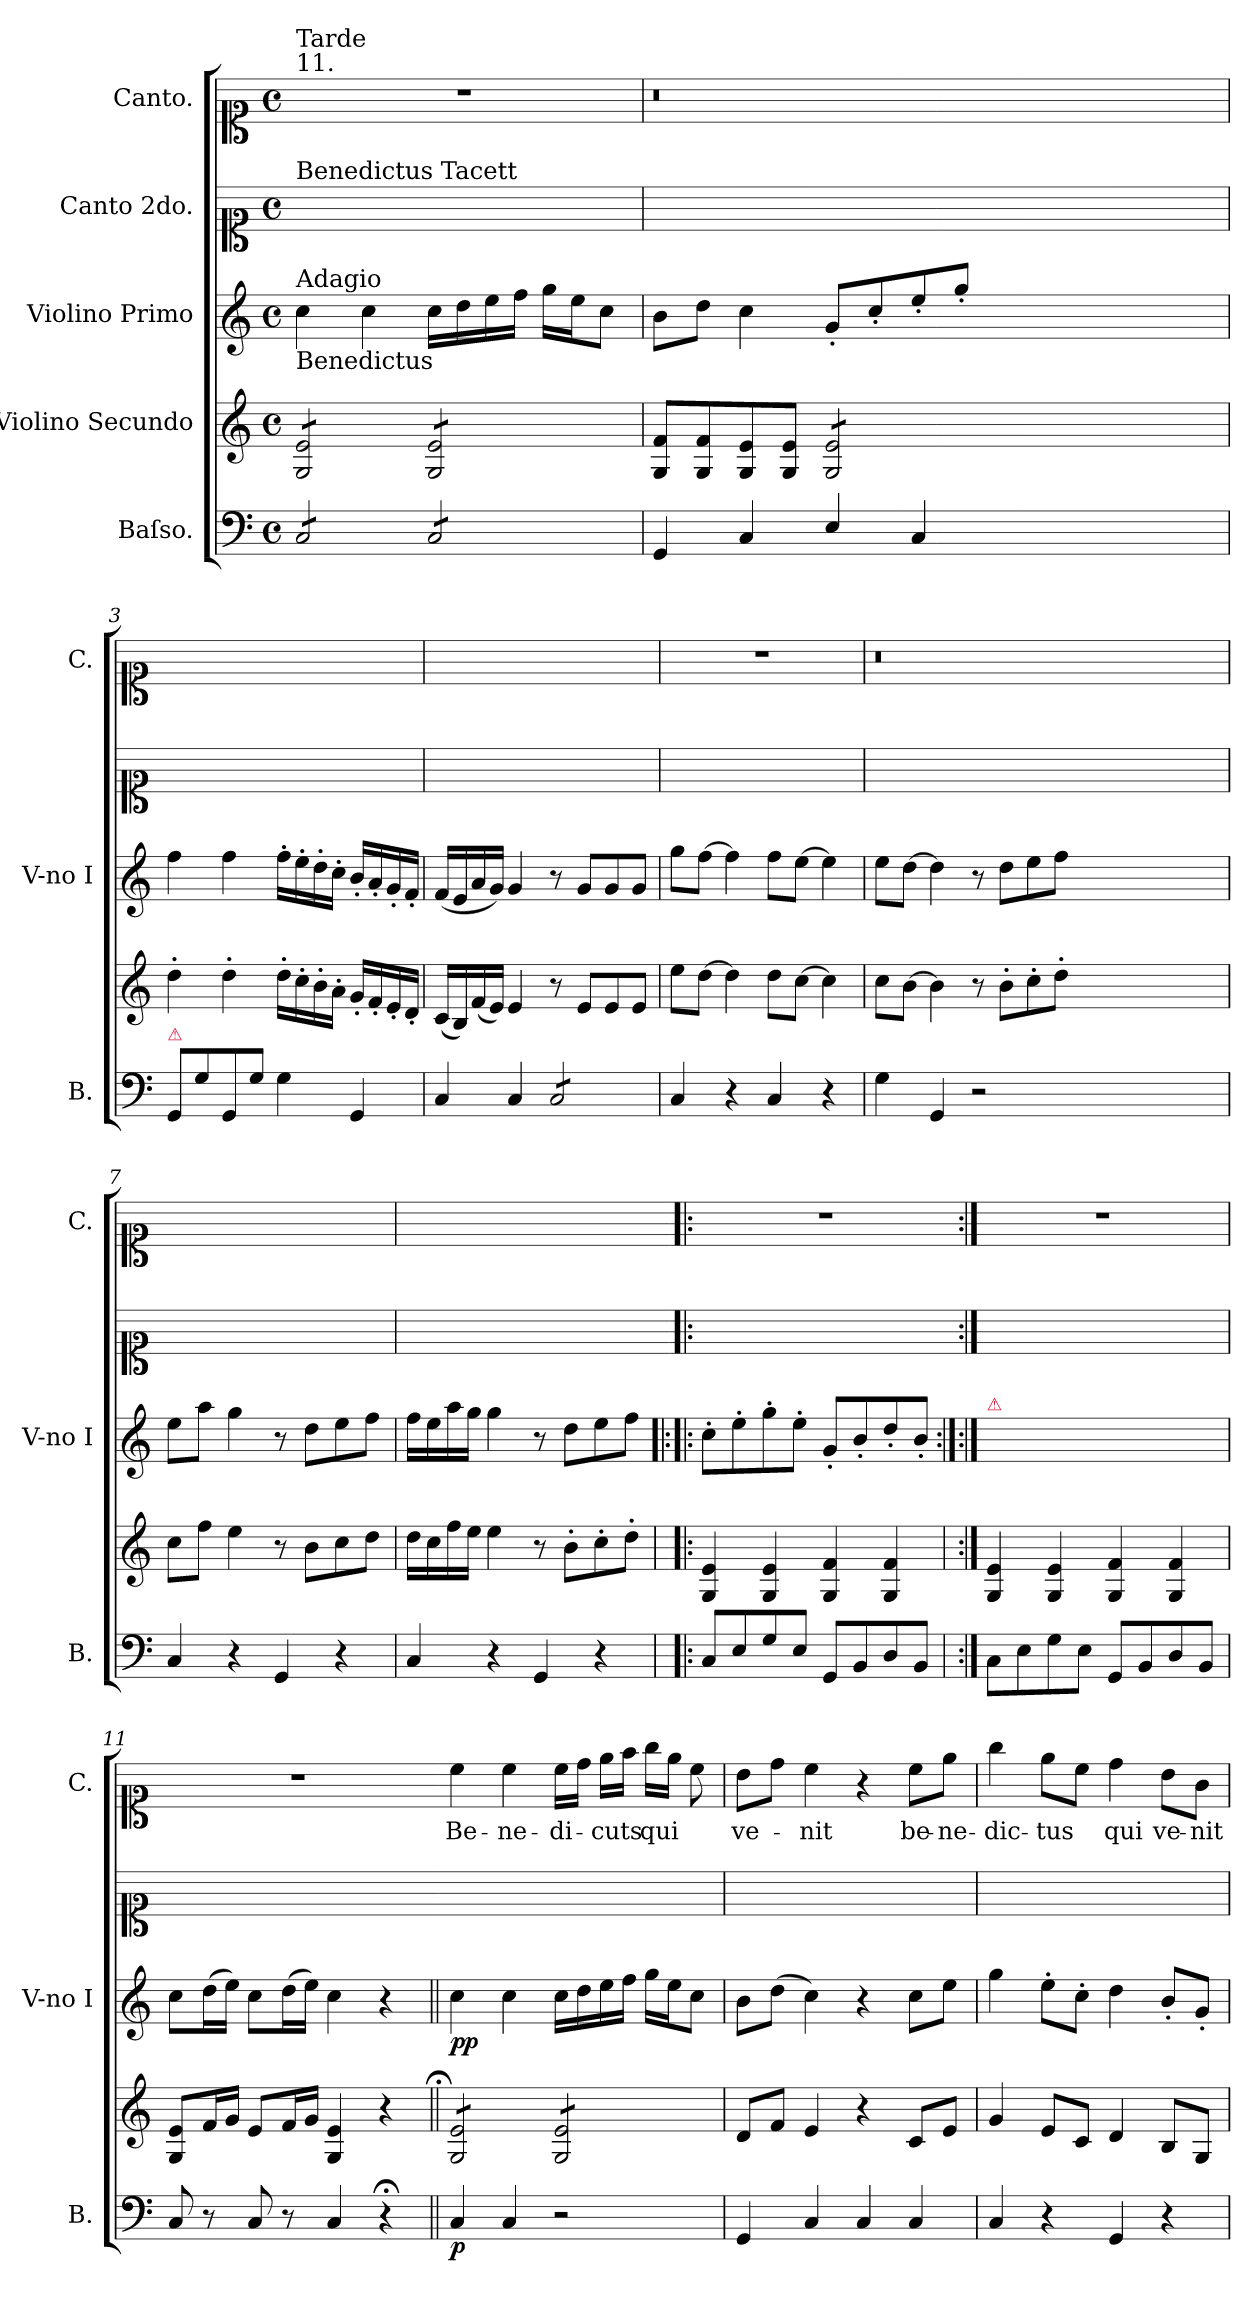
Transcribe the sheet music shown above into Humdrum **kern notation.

**kern	**dynam	**kern	**kern	**dynam	**kern	**kern	**text
*part5	*part5	*part4	*part3	*part3	*part2	*part1	*part1
*staff5	*staff5	*staff4	*staff3	*staff3	*staff2	*staff1	*staff1
*I"Baſso.	*	*I"Violino Secundo	*I"Violino Primo	*	*I"Canto 2do.	*I"Canto.	*
*I'B.	*	*	*I'V-no I	*	*	*I'C.	*
*clefF4	*	*clefG2	*clefG2	*	*clefC1	*clefC1	*
*k[]	*	*k[]	*k[]	*	*k[]	*k[]	*
*M4/4	*	*M4/4	*M4/4	*	*M4/4	*M4/4	*
*met(c)	*	*met(c)	*met(c)	*	*met(c)	*met(c)	*
=1	=1	=1	=1	=1	=1	=1	=1
!	!	!	!	!	!	!LO:TX:a:t=11.	!
!	!	!	!	!	!	!LO:TX:a:t=Tarde	!
!	!	!	!	!	!LO:TX:a:t=Benedictus Tacett	!	!
!	!	!	!LO:TX:b:t=Benedictus	!	!	!	!
!	!	!	!LO:TX:a:t=Adagio	!	!	!	!
!	!	!LO:TX:a:t=Adagio	!	!	!	!	!
!LO:TX:b:t=Benedictus	!	!	!	!	!	!	!
!LO:TX:a:t=adagio	!	!	!	!	!	!	!
*tremolo	*	*	*	*	*	*	*
*	*	*tremolo	*	*	*	*	*
8C/L	.	8G/ 8e/L	4cc\	.	1ryy	1r	.
8C/	.	8G/ 8e/	.	.	.	.	.
8C/	.	8G/ 8e/	4cc\	.	.	.	.
8C/J	.	8G/ 8e/J	.	.	.	.	.
8C/L	.	8G/ 8e/L	16cc\LL	.	.	.	.
.	.	.	16dd\	.	.	.	.
8C/	.	8G/ 8e/	16ee\	.	.	.	.
.	.	.	16ff\JJ	.	.	.	.
8C/	.	8G/ 8e/	16gg\LL	.	.	.	.
.	.	.	16ee\J	.	.	.	.
8C/J	.	8G/ 8e/J	8cc\J	.	.	.	.
*	*	*Xtremolo	*	*	*	*	*
*Xtremolo	*	*	*	*	*	*	*
=2	=2	=2	=2	=2	=2	=2	=2
4GG/	.	8G/ 8f/L	8b\L	.	1ryy	0.r	.
.	.	8G/ 8f/	8dd\J	.	.	.	.
4C/	.	8G/ 8e/	4cc\	.	.	.	.
.	.	8G/ 8e/J	.	.	.	.	.
*	*	*tremolo	*	*	*	*	*
4E/	.	8G/ 8e/L	8g'/L	.	.	.	.
.	.	8G/ 8e/	8cc'/	.	.	.	.
4C/	.	8G/ 8e/	8ee'/	.	.	.	.
.	.	8G/ 8e/J	8gg'/J	.	.	.	.
*	*	*Xtremolo	*	*	*	*	*
0ryy	.	0ryy	0ryy	.	0ryy	.	.
=3	=3	=3	=3	=3	=3	=3	=3
!LO:TX:a:color=crimson:t=⚠	!	!	!	!	!	!	!
8GG/L	.	4dd'\	4ff\	.	1ryy	1ryy	.
8G/	.	.	.	.	.	.	.
8GG/	.	4dd'\	4ff\	.	.	.	.
8G\J	.	.	.	.	.	.	.
4G\	.	16dd'\LL	16ff'\LL	.	.	.	.
.	.	16cc'\	16ee'\	.	.	.	.
.	.	16b'\	16dd'\	.	.	.	.
.	.	16a'\JJ	16cc'\JJ	.	.	.	.
4GG/	.	16g'/LL	16b'/LL	.	.	.	.
.	.	16f'/	16a'/	.	.	.	.
.	.	16e'/	16g'/	.	.	.	.
.	.	16d'/JJ	16f'/JJ	.	.	.	.
=4	=4	=4	=4	=4	=4	=4	=4
4C/	.	(16c/LL	(16f/LL	.	1ryy	1ryy	.
.	.	16B/)	16e/	.	.	.	.
.	.	(16f/	16a/	.	.	.	.
.	.	16e/JJ)	16g/JJ)	.	.	.	.
4C/	.	4e/	4g/	.	.	.	.
*tremolo	*	*	*	*	*	*	*
8C/L	.	8r	8r	.	.	.	.
8C/	.	8e/L	8g/L	.	.	.	.
8C/	.	8e/	8g/	.	.	.	.
8C/J	.	8e/J	8g/J	.	.	.	.
*Xtremolo	*	*	*	*	*	*	*
=5	=5	=5	=5	=5	=5	=5	=5
4C/	.	8ee\L	8gg\L	.	1ryy	1r	.
.	.	[8dd\J	[8ff\J	.	.	.	.
4r	.	4dd\]	4ff\]	.	.	.	.
4C/	.	8dd\L	8ff\L	.	.	.	.
.	.	[8cc\J	[8ee\J	.	.	.	.
4r	.	4cc\]	4ee\]	.	.	.	.
=6	=6	=6	=6	=6	=6	=6	=6
4G\	.	8cc\L	8ee\L	.	1ryy	0.r	.
.	.	[8b\J	[8dd\J	.	.	.	.
4GG/	.	4b\]	4dd\]	.	.	.	.
2r	.	8r	8r	.	.	.	.
.	.	8b'\L	8dd\L	.	.	.	.
.	.	8cc'\	8ee\	.	.	.	.
.	.	8dd'\J	8ff\J	.	.	.	.
0ryy	.	0ryy	0ryy	.	0ryy	.	.
=7	=7	=7	=7	=7	=7	=7	=7
4C/	.	8cc\L	8ee\L	.	1ryy	1ryy	.
.	.	8ff\J	8aa\J	.	.	.	.
4r	.	4ee\	4gg\	.	.	.	.
4GG/	.	8r	8r	.	.	.	.
.	.	8b\L	8dd\L	.	.	.	.
4r	.	8cc\	8ee\	.	.	.	.
.	.	8dd\J	8ff\J	.	.	.	.
=8	=8	=8	=8	=8	=8	=8	=8
4C/	.	16dd\LL	16ff\LL	.	1ryy	1ryy	.
.	.	16cc\	16ee\	.	.	.	.
.	.	16ff\	16aa\	.	.	.	.
.	.	16ee\JJ	16gg\JJ	.	.	.	.
4r	.	4ee\	4gg\	.	.	.	.
4GG/	.	8r	8r	.	.	.	.
.	.	8b'\L	8dd\L	.	.	.	.
4r	.	8cc'\	8ee\	.	.	.	.
.	.	8dd'\J	8ff\J	.	.	.	.
=9	=9	=9	=9!|:	=9	=9	=9	=9
8C/L	.	4G/ 4e/	8cc'\L	.	1ryy	1r	.
8E/	.	.	8ee'\	.	.	.	.
8G/	.	4G/ 4e/	8gg'\	.	.	.	.
8E/J	.	.	8ee'\J	.	.	.	.
8GG/L	.	4G/ 4f/	8g'/L	.	.	.	.
8BB/	.	.	8b'/	.	.	.	.
8D/	.	4G/ 4f/	8dd'/	.	.	.	.
8BB/J	.	.	8b'/J	.	.	.	.
=10	=10	=10	=10:|!	=10	=10	=10	=10
!	!	!	!LO:TX:a:color=crimson:t=⚠	!	!	!	!
8C\L	.	4G/ 4e/	8cc'\Lyy	.	1ryy	1r	.
8E\	.	.	8ee'\yy	.	.	.	.
8G\	.	4G/ 4e/	8gg'\yy	.	.	.	.
8E\J	.	.	8ee'\Jyy	.	.	.	.
8GG/L	.	4G/ 4f/	8g'/Lyy	.	.	.	.
8BB/	.	.	8b'/yy	.	.	.	.
8D/	.	4G/ 4f/	8dd'/yy	.	.	.	.
8BB/J	.	.	8b'/Jyy	.	.	.	.
=11	=11	=11	=11	=11	=11	=11	=11
8C/	.	8G/ 8e/L	8cc\L	.	1ryy	1r	.
8r	.	16f/L	(16dd\L	.	.	.	.
.	.	16g/JJ	16ee\JJ)	.	.	.	.
8C/	.	8e/L	8cc\L	.	.	.	.
8r	.	16f/L	(16dd\L	.	.	.	.
.	.	16g/JJ	16ee\JJ)	.	.	.	.
4C/	.	4G/ 4e/	4cc\	.	.	.	.
4r;<	.	4r	4r	.	.	.	.
=12||	=12	=12||;	=12||	=12	=12	=12	=12
!	!	!	!	!LO:DY:b	!	!	!
*	*	*tremolo	*	*	*	*	*
4C/	p	8G/ 8e/L	4cc\	pp	1ryy	4cc\	Be-
.	.	8G/ 8e/	.	.	.	.	.
4C/	.	8G/ 8e/	4cc\	.	.	4cc\	-ne-
.	.	8G/ 8e/J	.	.	.	.	.
2r	.	8G/ 8e/L	16cc\LL	.	.	16cc\LL	-di-
.	.	.	16dd\	.	.	16dd\JJ	.
.	.	8G/ 8e/	16ee\	.	.	16ee\LL	-cuts
.	.	.	16ff\JJ	.	.	16ff\JJ	.
.	.	8G/ 8e/	16gg\LL	.	.	16gg\LL	qui
.	.	.	16ee\J	.	.	16ee\JJ	.
.	.	8G/ 8e/J	8cc\J	.	.	8cc\	.
*	*	*Xtremolo	*	*	*	*	*
=13	=13	=13	=13	=13	=13	=13	=13
4GG/	.	8d/L	8b\L	.	1ryy	8b\L	ve-
.	.	8f/J	(8dd\J	.	.	8dd\J	.
4C/	.	4e/	4cc\)	.	.	4cc\	-nit
4C/	.	4r	4r	.	.	4r	.
4C/	.	8c/L	8cc\L	.	.	8cc\L	be-
.	.	8e/J	8ee\J	.	.	8ee\J	-ne-
=14	=14	=14	=14	=14	=14	=14	=14
4C/	.	4g/	4gg\	.	1ryy	4gg\	-dic-
4r	.	8e/L	8ee'\L	.	.	8ee\L	-tus
.	.	8c/J	8cc'\J	.	.	8cc\J	.
4GG/	.	4d/	4dd\	.	.	4dd\	qui
4r	.	8B/L	8b'/L	.	.	8b\L	ve-
.	.	8G/J	8g'/J	.	.	8g\J	-nit
=	=	=	=	=	=	=	=
*-	*-	*-	*-	*-	*-	*-	*-
